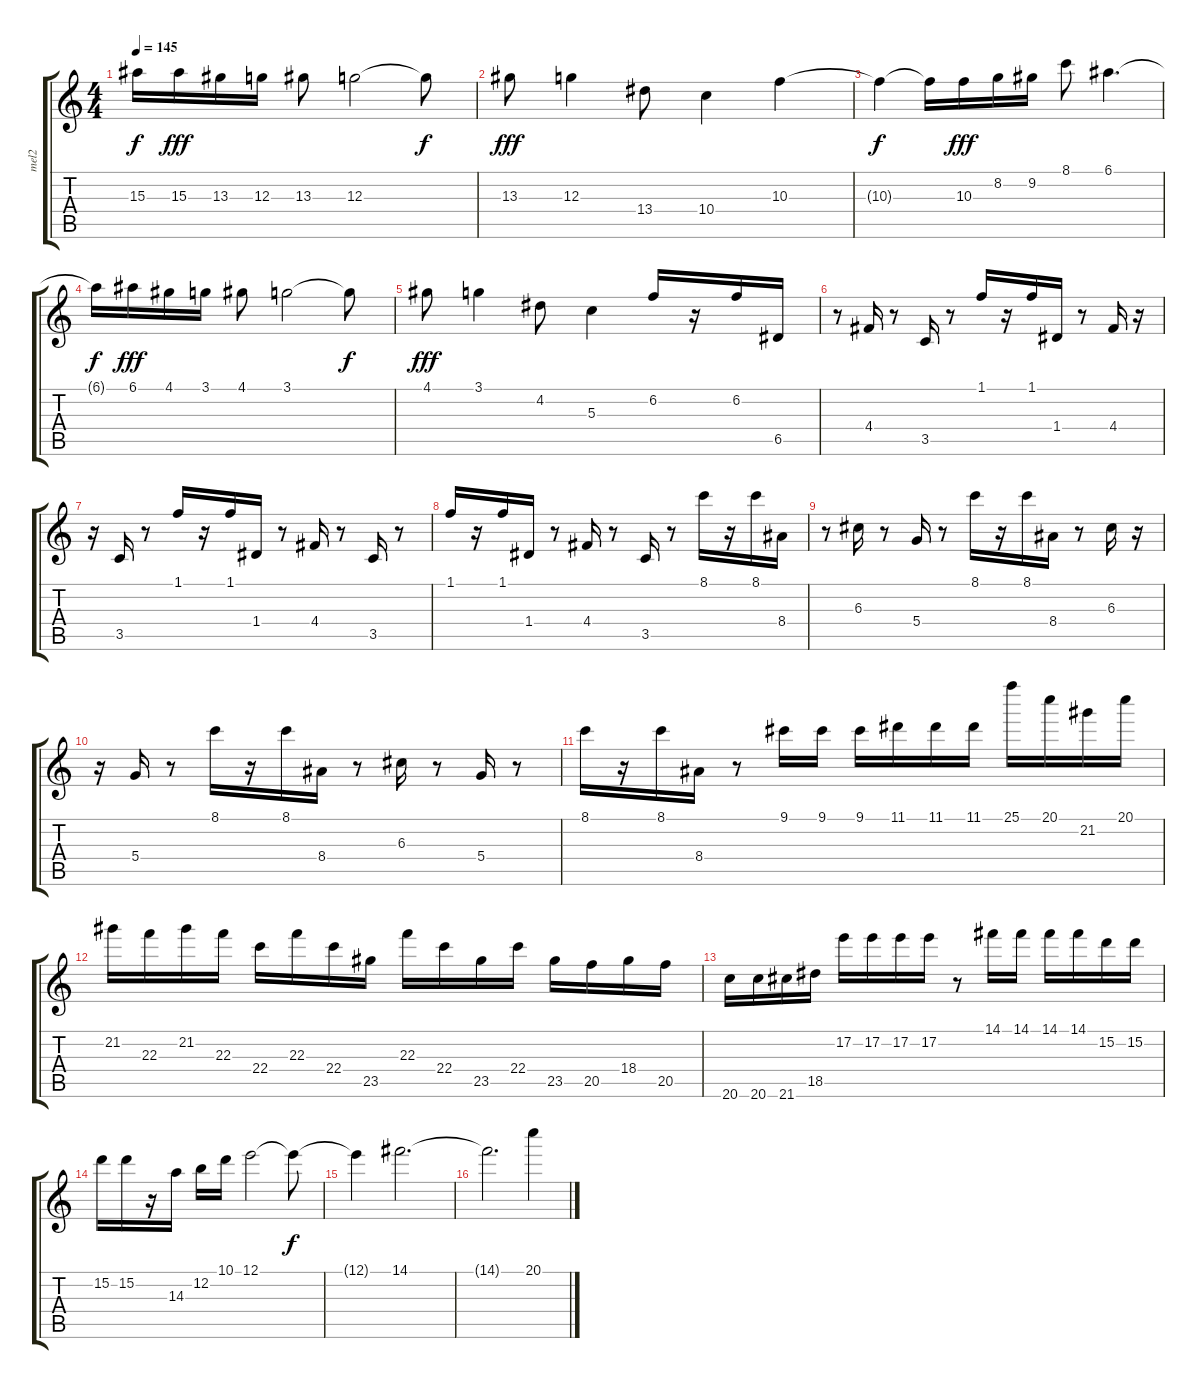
\track ("mel2" "mel2") {instrument overdrivenguitar}
\staff {score tabs}
\tuning (E4 B3 G3 D3 A2 E2) {hide}
\ts (4 4)
\tempo 145
\clef g2
\ks c
15.3{t}.16{dy f} 15.3.16{dy fff} 13.3.16 12.3.16 13.3.8 12.3.2 12.3{t}.8{dy f} |
13.3.8{dy fff} 12.3.4 13.4.8 10.4.4 10.3.4 |
10.3{t}.4{dy f} 10.3{t}.16 10.3.16{dy fff} 8.2.16 9.2.16 8.1.8 6.1.4{d} |
6.1{t}.16{dy f} 6.1.16{dy fff} 4.1.16 3.1.16 4.1.8 3.1.2 3.1{t}.8{dy f} |
4.1.8{dy fff} 3.1.4 4.2.8 5.3.4 6.2.16 r.16 6.2.16 6.5.16 |
r.8 4.4.16 r.8 3.5.16 r.8 1.1.16 r.16 1.1.16 1.4.16 r.8 4.4.16 r.16 |
r.16 3.5.16 r.8 1.1.16 r.16 1.1.16 1.4.16 r.8 4.4.16 r.8 3.5.16 r.8 |
1.1.16 r.16 1.1.16 1.4.16 r.8 4.4.16 r.8 3.5.16 r.8 8.1.16 r.16 8.1.16 8.4.16 |
r.8 6.3.16 r.8 5.4.16 r.8 8.1.16 r.16 8.1.16 8.4.16 r.8 6.3.16 r.16 |
r.16 5.4.16 r.8 8.1.16 r.16 8.1.16 8.4.16 r.8 6.3.16 r.8 5.4.16 r.8 |
8.1.16 r.16 8.1.16 8.4.16 r.8 9.1.16 9.1.16 9.1.16 11.1.16 11.1.16 11.1.16 25.1.16 20.1.16 21.2.16 20.1.16 |
21.2.16 22.3.16 21.2.16 22.3.16 22.4.16 22.3.16 22.4.16 23.5.16 22.3.16 22.4.16 23.5.16 22.4.16 23.5.16 20.5.16 18.4.16 20.5.16 |
20.6.16 20.6.16 21.6.16 18.5.16 17.2.16 17.2.16 17.2.16 17.2.16 r.8 14.1.16 14.1.16 14.1.16 14.1.16 15.2.16 15.2.16 |
15.2.16 15.2.16 r.16 14.3.16 12.2.16 10.1.16 12.1.2 12.1{t}.8{dy f} |
12.1{t}.4 14.1.2{d} |
14.1{t}.2{d} 20.1.4
